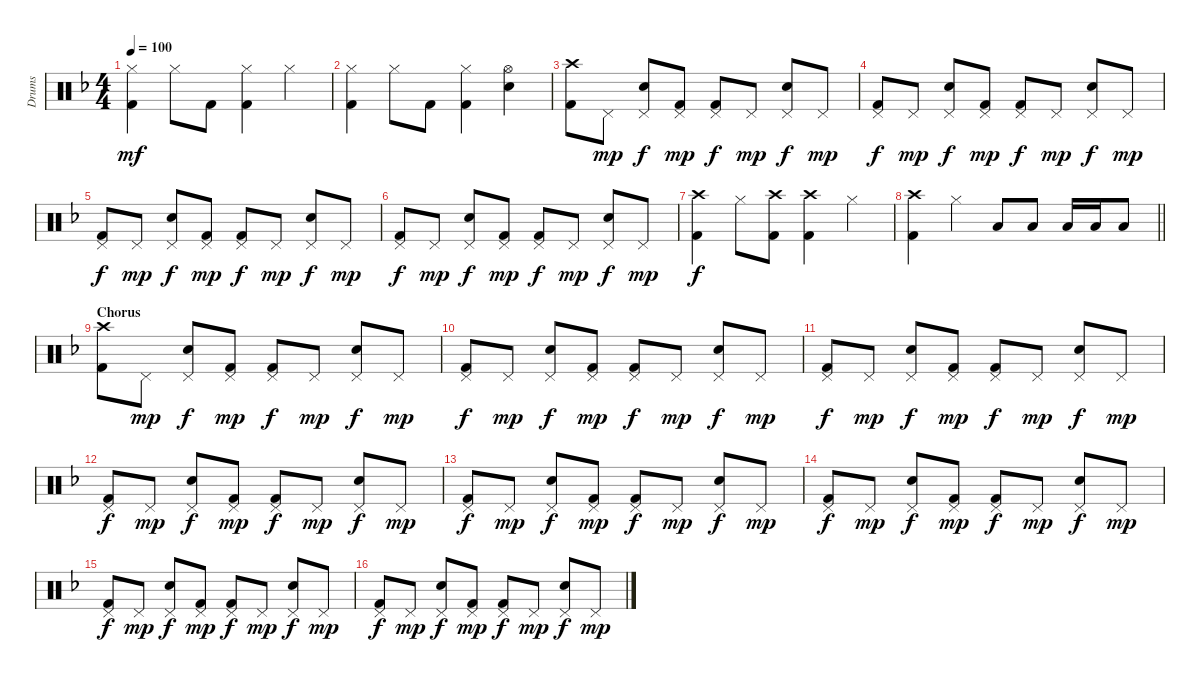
\track ("Drums" "Drums") {instrument percussion}
\staff {score}
\articulation defaults
\ts (4 4)
\tempo 100
\clef neutral
\ks f
("Hi-Hat (closed)" "Kick (hit) 2").4{dy mf} "Hi-Hat (closed)".8 "Kick (hit) 2".8 ("Hi-Hat (closed)" "Kick (hit) 2").4 "Hi-Hat (closed)".4 |
("Hi-Hat (closed)" "Kick (hit) 2").4 "Hi-Hat (closed)".8 "Kick (hit) 2".8 ("Hi-Hat (closed)" "Kick (hit) 2").4 ("Hi-Hat (open)" "Electric Snare (hit)").4 |
("Crash high (hit)" "Kick (hit) 2").8 "Pedal Hi-Hat (hit)".8{dy mp} ("Pedal Hi-Hat (hit)" "Electric Snare (hit)").8{dy f} ("Pedal Hi-Hat (hit)" "Kick (hit) 2").8{dy mp} ("Pedal Hi-Hat (hit)" "Kick (hit) 2").8{dy f} "Pedal Hi-Hat (hit)".8{dy mp} ("Pedal Hi-Hat (hit)" "Electric Snare (hit)").8{dy f} "Pedal Hi-Hat (hit)".8{dy mp} |
("Pedal Hi-Hat (hit)" "Kick (hit) 2").8{dy f} "Pedal Hi-Hat (hit)".8{dy mp} ("Pedal Hi-Hat (hit)" "Electric Snare (hit)").8{dy f} ("Pedal Hi-Hat (hit)" "Kick (hit) 2").8{dy mp} ("Pedal Hi-Hat (hit)" "Kick (hit) 2").8{dy f} "Pedal Hi-Hat (hit)".8{dy mp} ("Pedal Hi-Hat (hit)" "Electric Snare (hit)").8{dy f} "Pedal Hi-Hat (hit)".8{dy mp} |
("Pedal Hi-Hat (hit)" "Kick (hit) 2").8{dy f} "Pedal Hi-Hat (hit)".8{dy mp} ("Pedal Hi-Hat (hit)" "Electric Snare (hit)").8{dy f} ("Pedal Hi-Hat (hit)" "Kick (hit) 2").8{dy mp} ("Pedal Hi-Hat (hit)" "Kick (hit) 2").8{dy f} "Pedal Hi-Hat (hit)".8{dy mp} ("Pedal Hi-Hat (hit)" "Electric Snare (hit)").8{dy f} "Pedal Hi-Hat (hit)".8{dy mp} |
("Pedal Hi-Hat (hit)" "Kick (hit) 2").8{dy f} "Pedal Hi-Hat (hit)".8{dy mp} ("Pedal Hi-Hat (hit)" "Electric Snare (hit)").8{dy f} ("Pedal Hi-Hat (hit)" "Kick (hit) 2").8{dy mp} ("Pedal Hi-Hat (hit)" "Kick (hit) 2").8{dy f} "Pedal Hi-Hat (hit)".8{dy mp} ("Pedal Hi-Hat (hit)" "Electric Snare (hit)").8{dy f} "Pedal Hi-Hat (hit)".8{dy mp} |
("Crash high (hit)" "Kick (hit) 2").4{dy f} "Hi-Hat (closed)".8 ("Crash high (hit)" "Kick (hit) 2").8 ("Crash high (hit)" "Kick (hit) 2").4 "Hi-Hat (closed)".4 |
\barLineRight lightlight
("Crash high (hit)" "Kick (hit) 2").4 "Hi-Hat (closed)".4 "Low Tom (hit)".8 "Low Tom (hit)".8 "Low Tom (hit)".16 "Low Tom (hit)".16 "Low Tom (hit)".8 |
\section ("" "Chorus")
("Crash high (hit)" "Kick (hit) 2").8 "Pedal Hi-Hat (hit)".8{dy mp} ("Pedal Hi-Hat (hit)" "Electric Snare (hit)").8{dy f} ("Pedal Hi-Hat (hit)" "Kick (hit) 2").8{dy mp} ("Pedal Hi-Hat (hit)" "Kick (hit) 2").8{dy f} "Pedal Hi-Hat (hit)".8{dy mp} ("Pedal Hi-Hat (hit)" "Electric Snare (hit)").8{dy f} "Pedal Hi-Hat (hit)".8{dy mp} |
("Pedal Hi-Hat (hit)" "Kick (hit) 2").8{dy f} "Pedal Hi-Hat (hit)".8{dy mp} ("Pedal Hi-Hat (hit)" "Electric Snare (hit)").8{dy f} ("Pedal Hi-Hat (hit)" "Kick (hit) 2").8{dy mp} ("Pedal Hi-Hat (hit)" "Kick (hit) 2").8{dy f} "Pedal Hi-Hat (hit)".8{dy mp} ("Pedal Hi-Hat (hit)" "Electric Snare (hit)").8{dy f} "Pedal Hi-Hat (hit)".8{dy mp} |
("Pedal Hi-Hat (hit)" "Kick (hit) 2").8{dy f} "Pedal Hi-Hat (hit)".8{dy mp} ("Pedal Hi-Hat (hit)" "Electric Snare (hit)").8{dy f} ("Pedal Hi-Hat (hit)" "Kick (hit) 2").8{dy mp} ("Pedal Hi-Hat (hit)" "Kick (hit) 2").8{dy f} "Pedal Hi-Hat (hit)".8{dy mp} ("Pedal Hi-Hat (hit)" "Electric Snare (hit)").8{dy f} "Pedal Hi-Hat (hit)".8{dy mp} |
("Pedal Hi-Hat (hit)" "Kick (hit) 2").8{dy f} "Pedal Hi-Hat (hit)".8{dy mp} ("Pedal Hi-Hat (hit)" "Electric Snare (hit)").8{dy f} ("Pedal Hi-Hat (hit)" "Kick (hit) 2").8{dy mp} ("Pedal Hi-Hat (hit)" "Kick (hit) 2").8{dy f} "Pedal Hi-Hat (hit)".8{dy mp} ("Pedal Hi-Hat (hit)" "Electric Snare (hit)").8{dy f} "Pedal Hi-Hat (hit)".8{dy mp} |
("Pedal Hi-Hat (hit)" "Kick (hit) 2").8{dy f} "Pedal Hi-Hat (hit)".8{dy mp} ("Pedal Hi-Hat (hit)" "Electric Snare (hit)").8{dy f} ("Pedal Hi-Hat (hit)" "Kick (hit) 2").8{dy mp} ("Pedal Hi-Hat (hit)" "Kick (hit) 2").8{dy f} "Pedal Hi-Hat (hit)".8{dy mp} ("Pedal Hi-Hat (hit)" "Electric Snare (hit)").8{dy f} "Pedal Hi-Hat (hit)".8{dy mp} |
("Pedal Hi-Hat (hit)" "Kick (hit) 2").8{dy f} "Pedal Hi-Hat (hit)".8{dy mp} ("Pedal Hi-Hat (hit)" "Electric Snare (hit)").8{dy f} ("Pedal Hi-Hat (hit)" "Kick (hit) 2").8{dy mp} ("Pedal Hi-Hat (hit)" "Kick (hit) 2").8{dy f} "Pedal Hi-Hat (hit)".8{dy mp} ("Pedal Hi-Hat (hit)" "Electric Snare (hit)").8{dy f} "Pedal Hi-Hat (hit)".8{dy mp} |
("Pedal Hi-Hat (hit)" "Kick (hit) 2").8{dy f} "Pedal Hi-Hat (hit)".8{dy mp} ("Pedal Hi-Hat (hit)" "Electric Snare (hit)").8{dy f} ("Pedal Hi-Hat (hit)" "Kick (hit) 2").8{dy mp} ("Pedal Hi-Hat (hit)" "Kick (hit) 2").8{dy f} "Pedal Hi-Hat (hit)".8{dy mp} ("Pedal Hi-Hat (hit)" "Electric Snare (hit)").8{dy f} "Pedal Hi-Hat (hit)".8{dy mp} |
("Pedal Hi-Hat (hit)" "Kick (hit) 2").8{dy f} "Pedal Hi-Hat (hit)".8{dy mp} ("Pedal Hi-Hat (hit)" "Electric Snare (hit)").8{dy f} ("Pedal Hi-Hat (hit)" "Kick (hit) 2").8{dy mp} ("Pedal Hi-Hat (hit)" "Kick (hit) 2").8{dy f} "Pedal Hi-Hat (hit)".8{dy mp} ("Pedal Hi-Hat (hit)" "Electric Snare (hit)").8{dy f} "Pedal Hi-Hat (hit)".8{dy mp}
